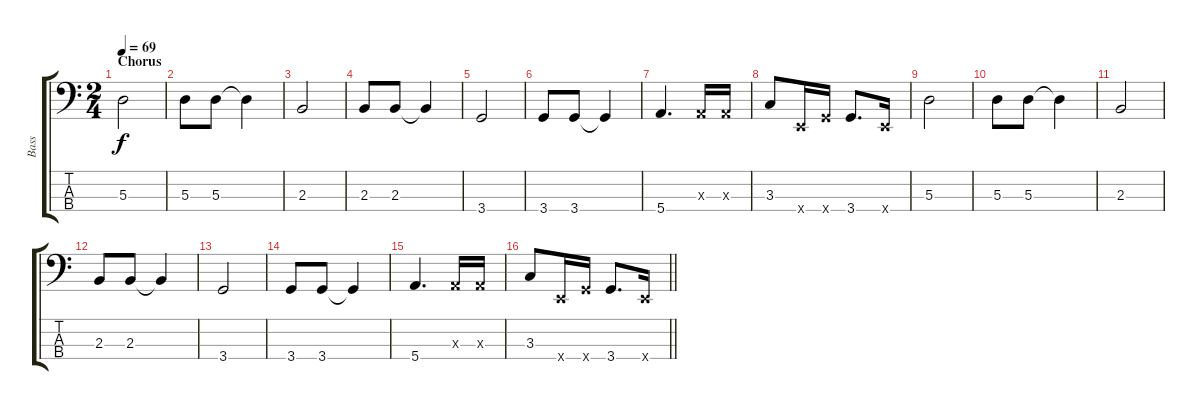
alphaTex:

\track ("Bass" "Bass") {instrument electricbasspick}
\staff {score tabs}
\tuning (G2 D2 A1 E1) {hide}
\ts (2 4)
\section ("" "Chorus")
\tempo 69
\clef f4
\ks c
5.3.2{dy f} |
5.3.8 5.3.8 5.3{t}.4 |
2.3.2 |
2.3.8 2.3.8 2.3{t}.4 |
3.4.2 |
3.4.8 3.4.8 3.4{t}.4 |
5.4.4{d} 0.3{x}.16 0.3{x}.16 |
3.3.8 0.4{x}.16 3.4{x}.16 3.4.8{d} 0.4{x}.16 |
5.3.2 |
5.3.8 5.3.8 5.3{t}.4 |
2.3.2 |
2.3.8 2.3.8 2.3{t}.4 |
3.4.2 |
3.4.8 3.4.8 3.4{t}.4 |
5.4.4{d} 0.3{x}.16 0.3{x}.16 |
\barLineRight lightlight
3.3.8 0.4{x}.16 3.4{x}.16 3.4.8{d} 0.4{x}.16
